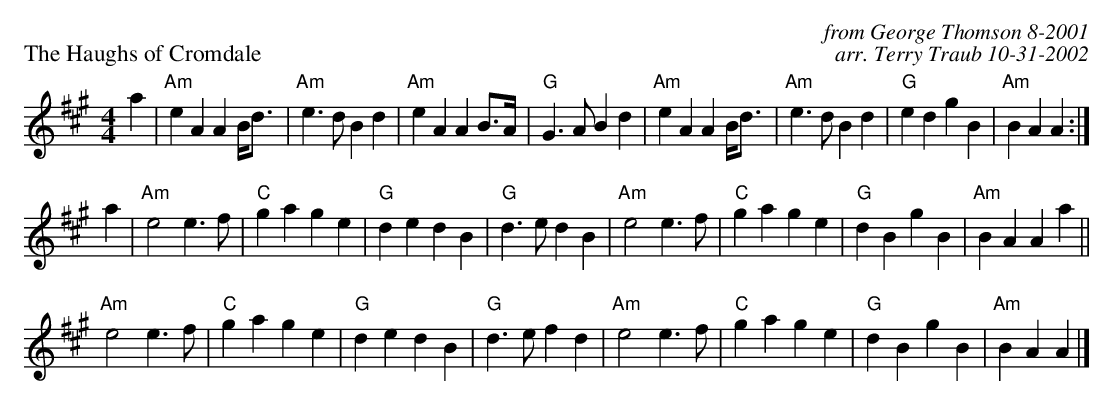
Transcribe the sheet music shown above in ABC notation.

X:1
P:The Haughs of Cromdale
C:from George Thomson 8-2001
C:arr. Terry Traub 10-31-2002
M:4/4
L:1/4
K:A
a|"Am"e A A B/<d/|"Am"e>d B d|"Am"e A A B/>A/|"G"G>A B d|\
  "Am"e A A B/<d/|"Am"e>d B d|"G"e d g B|"Am"B A A :|
a|"Am"e2 e>f|"C"g a g e|"G"d e d B|"G"d>e d B|"Am"e2 e>f|\
  "C"g a g e|"G"d B g B |"Am"B A A a||
"Am"e2 e>f|"C"g a g e|"G"d e d B|"G"d>e f d|"Am"e2 e>f|\
  "C"g a g e|"G"d B g B |"Am"B A A |]
